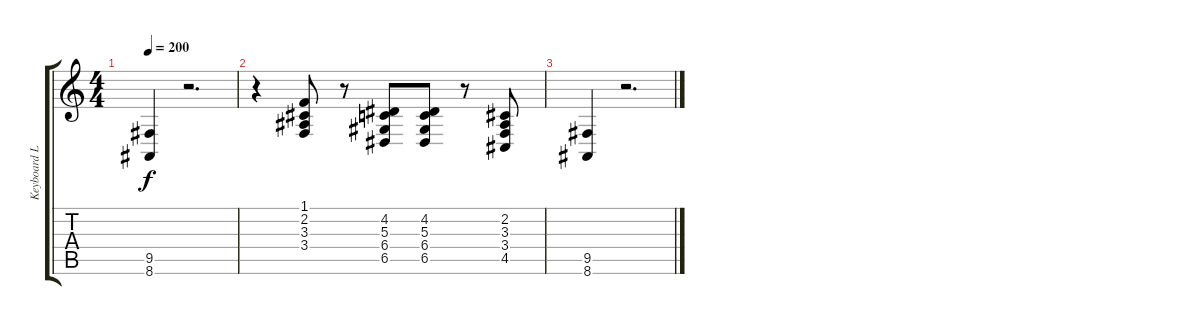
\track ("Keyboard Left" "Keyboard L") {instrument brightacousticpiano}
\staff {score tabs}
\tuning (E4 B3 G3 D3 A2 D2) {hide}
\ts (4 4)
\tempo 200
\clef g2
\ks c
(9.5 8.6).4{dy f} r.2{d} |
r.4 (1.1 2.2 3.3 3.4).8 r.8 (4.2 5.3 6.4 6.5).8 (4.2 5.3 6.4 6.5).8 r.8 (2.2 3.3 3.4 4.5).8 |
(9.5 8.6).4 r.2{d}
